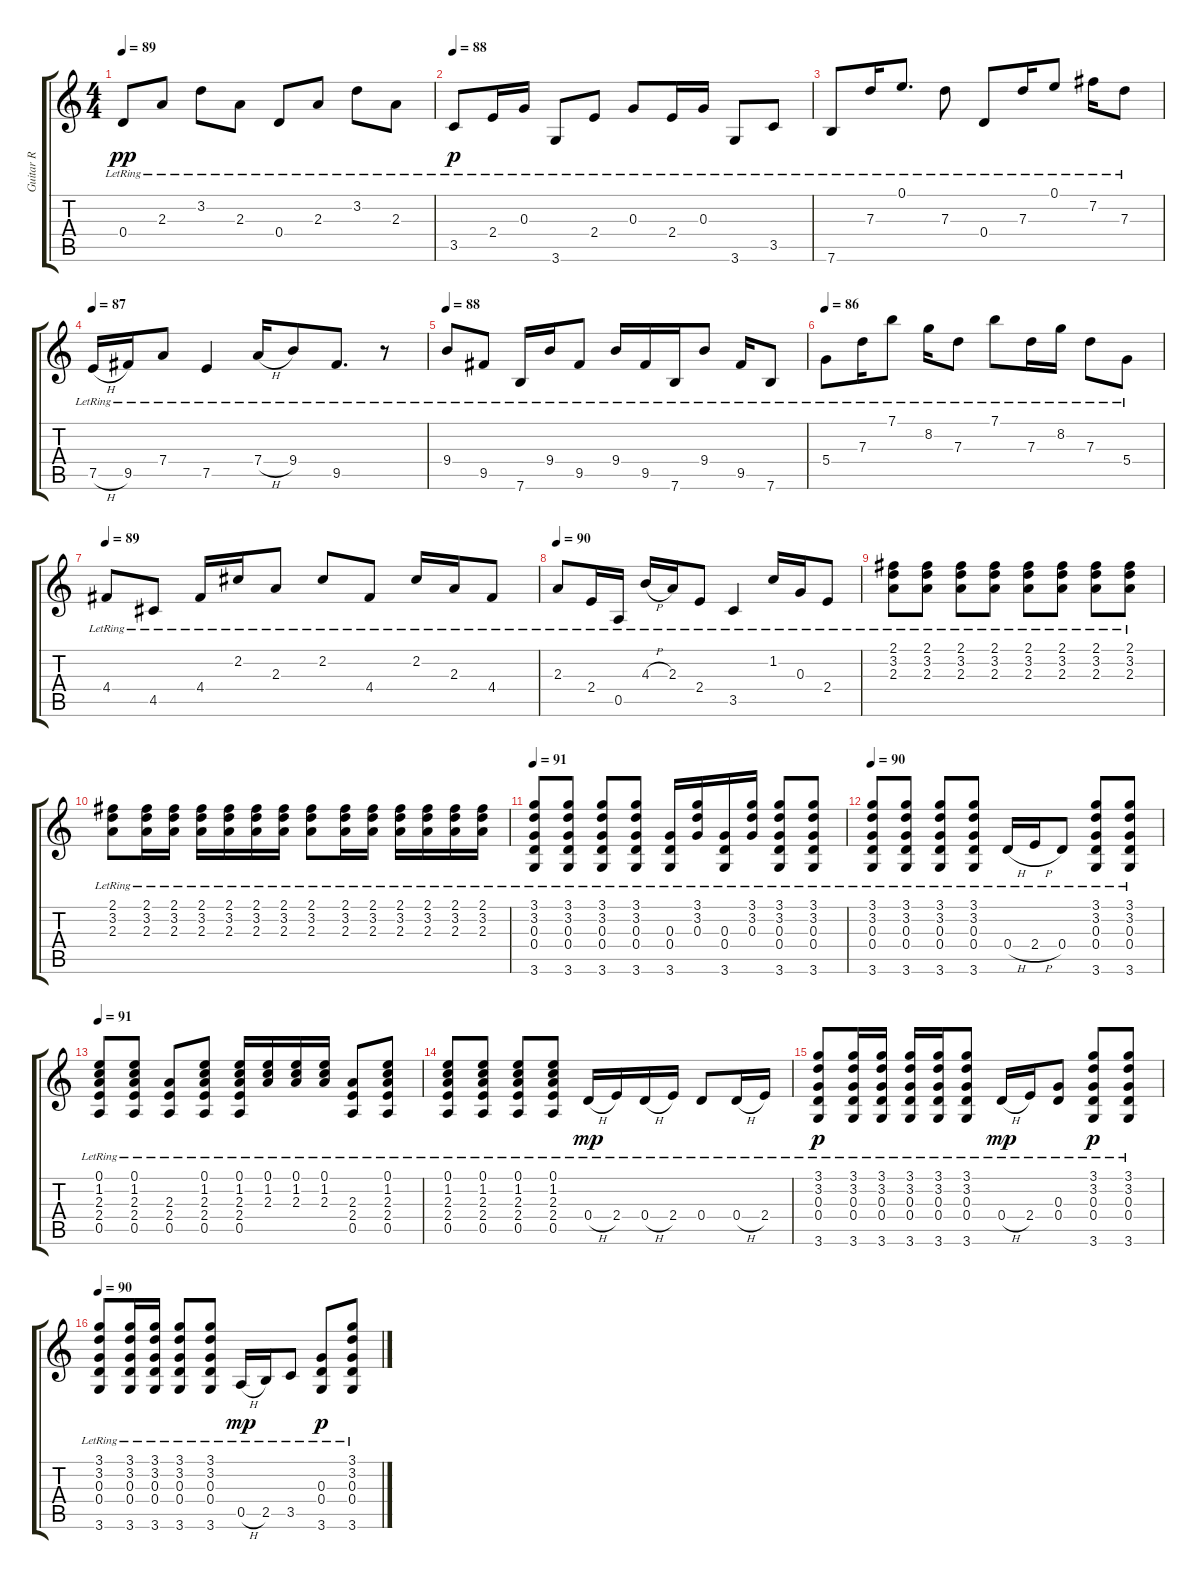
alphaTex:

\track ("Guitar R" "Guitar R") {instrument acousticguitarsteel}
\staff {score tabs}
\tuning (E4 B3 G3 D3 A2 E2) {hide}
\ts (4 4)
\tempo 89
\clef g2
\ks c
0.4{lr}.8{dy pp} 2.3{lr}.8 3.2{lr}.8 2.3{lr}.8 0.4{lr}.8 2.3{lr}.8 3.2{lr}.8 2.3{lr}.8 |
\tempo 88
3.5{lr}.8{dy p} 2.4{lr}.16 0.3{lr}.16 3.6{lr}.8 2.4{lr}.8 0.3{lr}.8 2.4{lr}.16 0.3{lr}.16 3.6{lr}.8 3.5{lr}.8 |
7.6{lr}.8 7.3{lr}.16 0.1{lr}.8{d} 7.3{lr}.8 0.4{lr}.8 7.3{lr}.16 0.1{lr}.8 7.2{lr}.16 7.3{lr}.8 |
\tempo 87
7.5{h lr}.16 9.5{lr}.16 7.4{lr}.8 7.5{lr}.4 7.4{h lr}.16 9.4{lr}.8 9.5{lr}.8{d} r.8 |
\tempo 88
9.4{lr}.8 9.5{lr}.8 7.6{lr}.16 9.4{lr}.16 9.5{lr}.8 9.4{lr}.16 9.5{lr}.16 7.6{lr}.16 9.4{lr}.8 9.5{lr}.16 7.6{lr}.8 |
\tempo 86
5.4{lr}.8 7.3{lr}.16 7.1{lr}.8 8.2{lr}.16 7.3{lr}.8 7.1{lr}.8 7.3{lr}.16 8.2{lr}.16 7.3{lr}.8 5.4{lr}.8 |
\tempo 89
4.4{lr}.8 4.5{lr}.8 4.4{lr}.16 2.2{lr}.16 2.3{lr}.8 2.2{lr}.8 4.4{lr}.8 2.2{lr}.16 2.3{lr}.16 4.4{lr}.8 |
\tempo 90
2.3{lr}.8 2.4{lr}.16 0.5{lr}.16 4.3{h lr}.16 2.3{lr}.16 2.4{lr}.8 3.5{lr}.4 1.2{lr}.16 0.3{lr}.16 2.4{lr}.8 |
(2.1{lr} 3.2{lr} 2.3{lr}).8 (2.1{lr} 3.2{lr} 2.3{lr}).8 (2.1{lr} 3.2{lr} 2.3{lr}).8 (2.1{lr} 3.2{lr} 2.3{lr}).8 (2.1{lr} 3.2{lr} 2.3{lr}).8 (2.1{lr} 3.2{lr} 2.3{lr}).8 (2.1{lr} 3.2{lr} 2.3{lr}).8 (2.1{lr} 3.2{lr} 2.3{lr}).8 |
(2.1{lr} 3.2{lr} 2.3{lr}).8 (2.1{lr} 3.2{lr} 2.3{lr}).16 (2.1{lr} 3.2{lr} 2.3{lr}).16 (2.1{lr} 3.2{lr} 2.3{lr}).16 (2.1{lr} 3.2{lr} 2.3{lr}).16 (2.1{lr} 3.2{lr} 2.3{lr}).16 (2.1{lr} 3.2{lr} 2.3{lr}).16 (2.1{lr} 3.2{lr} 2.3{lr}).8 (2.1{lr} 3.2{lr} 2.3{lr}).16 (2.1{lr} 3.2{lr} 2.3{lr}).16 (2.1{lr} 3.2{lr} 2.3{lr}).16 (2.1{lr} 3.2{lr} 2.3{lr}).16 (2.1{lr} 3.2{lr} 2.3{lr}).16 (2.1{lr} 3.2{lr} 2.3{lr}).16 |
\tempo 91
(3.1{lr} 3.2{lr} 0.3{lr} 0.4{lr} 3.6{lr}).8 (3.1{lr} 3.2{lr} 0.3{lr} 0.4{lr} 3.6{lr}).8 (3.1{lr} 3.2{lr} 0.3{lr} 0.4{lr} 3.6{lr}).8 (3.1{lr} 3.2{lr} 0.3{lr} 0.4{lr} 3.6{lr}).8 (0.3{lr} 0.4{lr} 3.6{lr}).16 (3.1{lr} 3.2{lr} 0.3{lr}).16 (0.3{lr} 0.4{lr} 3.6{lr}).16 (3.1{lr} 3.2{lr} 0.3{lr}).16 (3.1{lr} 3.2{lr} 0.3{lr} 0.4{lr} 3.6{lr}).8 (3.1{lr} 3.2{lr} 0.3{lr} 0.4{lr} 3.6{lr}).8 |
\tempo 90
(3.1{lr} 3.2{lr} 0.3{lr} 0.4{lr} 3.6{lr}).8 (3.1{lr} 3.2{lr} 0.3{lr} 0.4{lr} 3.6{lr}).8 (3.1{lr} 3.2{lr} 0.3{lr} 0.4{lr} 3.6{lr}).8 (3.1{lr} 3.2{lr} 0.3{lr} 0.4{lr} 3.6{lr}).8 0.4{h lr}.16 2.4{h lr}.16 0.4{lr}.8 (3.1{lr} 3.2{lr} 0.3{lr} 0.4{lr} 3.6{lr}).8 (3.1{lr} 3.2{lr} 0.3{lr} 0.4{lr} 3.6{lr}).8 |
\tempo 91
(0.1{lr} 1.2{lr} 2.3{lr} 2.4{lr} 0.5{lr}).8 (0.1{lr} 1.2{lr} 2.3{lr} 2.4{lr} 0.5{lr}).8 (2.3{lr} 2.4{lr} 0.5{lr}).8 (0.1{lr} 1.2{lr} 2.3{lr} 2.4{lr} 0.5{lr}).8 (0.1{lr} 1.2{lr} 2.3{lr} 2.4{lr} 0.5{lr}).16 (0.1{lr} 1.2{lr} 2.3{lr}).16 (0.1{lr} 1.2{lr} 2.3{lr}).16 (0.1{lr} 1.2{lr} 2.3{lr}).16 (2.3{lr} 2.4{lr} 0.5{lr}).8 (0.1{lr} 1.2{lr} 2.3{lr} 2.4{lr} 0.5{lr}).8 |
(0.1{lr} 1.2{lr} 2.3{lr} 2.4{lr} 0.5{lr}).8 (0.1{lr} 1.2{lr} 2.3{lr} 2.4{lr} 0.5{lr}).8 (0.1 1.2 2.3{lr} 2.4{lr} 0.5{lr}).8 (0.1{lr} 1.2{lr} 2.3{lr} 2.4{lr} 0.5{lr}).8 0.4{h lr}.16{dy mp} 2.4{lr}.16 0.4{h lr}.16 2.4{lr}.16 0.4{lr}.8 0.4{h lr}.16 2.4{lr}.16 |
(3.1{lr} 3.2{lr} 0.3{lr} 0.4{lr} 3.6{lr}).8{dy p} (3.1{lr} 3.2{lr} 0.3{lr} 0.4{lr} 3.6{lr}).16 (3.1{lr} 3.2{lr} 0.3{lr} 0.4{lr} 3.6{lr}).16 (3.1{lr} 3.2{lr} 0.3{lr} 0.4{lr} 3.6{lr}).16 (3.1{lr} 3.2{lr} 0.3{lr} 0.4{lr} 3.6{lr}).16 (3.1{lr} 3.2{lr} 0.3{lr} 0.4{lr} 3.6{lr}).8 0.4{h lr}.16{dy mp} 2.4{lr}.16 (0.3{lr} 0.4{lr}).8 (3.1{lr} 3.2{lr} 0.3{lr} 0.4{lr} 3.6{lr}).8{dy p} (3.1{lr} 3.2{lr} 0.3{lr} 0.4{lr} 3.6{lr}).8 |
\tempo 90
(3.1{lr} 3.2{lr} 0.3{lr} 0.4{lr} 3.6{lr}).8 (3.1{lr} 3.2{lr} 0.3{lr} 0.4{lr} 3.6{lr}).16 (3.1{lr} 3.2{lr} 0.3{lr} 0.4{lr} 3.6{lr}).16 (3.1{lr} 3.2{lr} 0.3{lr} 0.4{lr} 3.6{lr}).8 (3.1{lr} 3.2{lr} 0.3{lr} 0.4{lr} 3.6{lr}).8 0.5{h lr}.16{dy mp} 2.5{lr}.16 3.5{lr}.8 (0.3{lr} 0.4{lr} 3.6{lr}).8{dy p} (3.1{lr} 3.2{lr} 0.3{lr} 0.4 3.6).8
